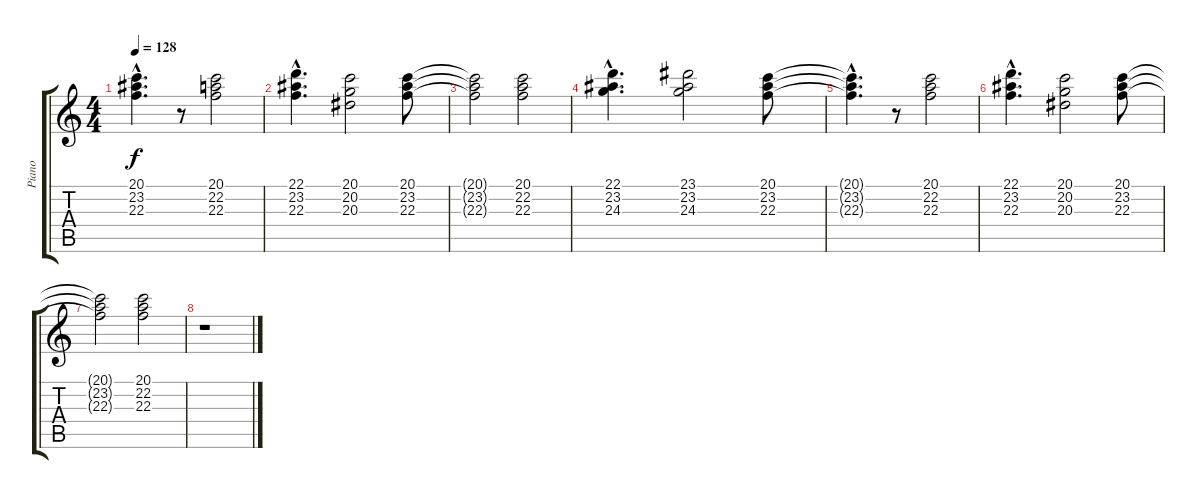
\track ("Piano" "Piano") {instrument electricgrandpiano}
\staff {score tabs}
\tuning (E4 B3 G3 D3 A2 E2) {hide}
\ts (4 4)
\tempo 128
\clef g2
\ks c
(20.1{hac t} 23.2{hac t} 22.3{hac t}).4{d dy f} r.8 (20.1 22.2 22.3).2 |
(22.1{hac} 23.2{hac} 22.3{hac}).4{d} (20.1 20.2 20.3).2 (20.1 23.2 22.3).8 |
(20.1{t} 23.2{t} 22.3{t}).2 (20.1 22.2 22.3).2 |
(22.1{hac} 23.2{hac} 24.3{hac}).4{d} (23.1 23.2 24.3).2 (20.1 23.2 22.3).8 |
(20.1{hac t} 23.2{hac t} 22.3{hac t}).4{d} r.8 (20.1 22.2 22.3).2 |
(22.1{hac} 23.2{hac} 22.3{hac}).4{d} (20.1 20.2 20.3).2 (20.1 23.2 22.3).8 |
(20.1{t} 23.2{t} 22.3{t}).2 (20.1 22.2 22.3).2 |
r.1
